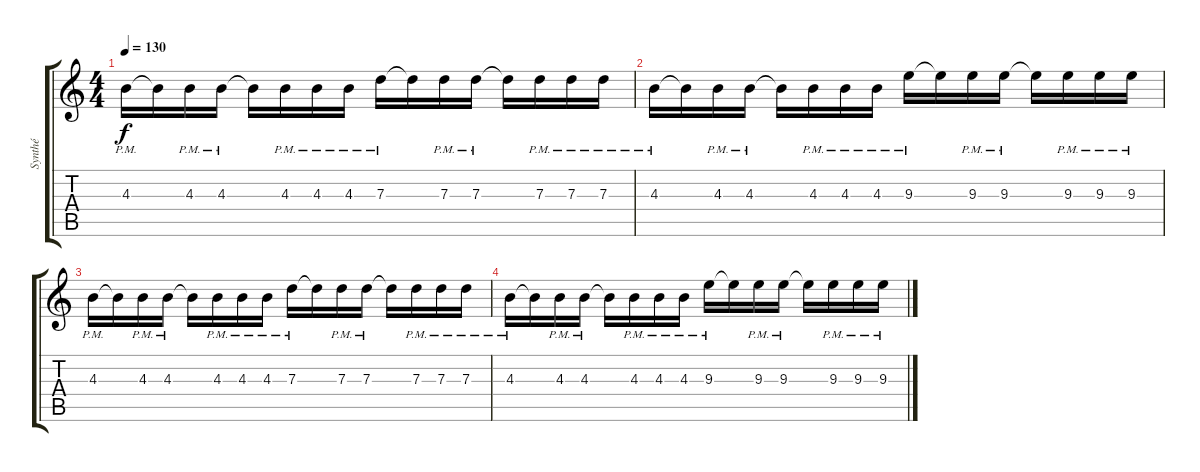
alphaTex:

\track ("Synthé" "Synthé") {instrument acousticguitarsteel}
\staff {score tabs}
\tuning (E4 B3 G3 D3 A2 E2) {hide}
\ts (4 4)
\tempo 130
\clef g2
\ks c
4.3{pm}.16{dy f} 4.3{t}.16 4.3{pm}.16 4.3{pm}.16 4.3{t}.16 4.3{pm}.16 4.3{pm}.16 4.3{pm}.16 7.3{pm}.16 7.3{t}.16 7.3{pm}.16 7.3{pm}.16 7.3{t}.16 7.3{pm}.16 7.3{pm}.16 7.3{pm}.16 |
4.3{pm}.16 4.3{t}.16 4.3{pm}.16 4.3{pm}.16 4.3{t}.16 4.3{pm}.16 4.3{pm}.16 4.3{pm}.16 9.3{pm}.16 9.3{t}.16 9.3{pm}.16 9.3{pm}.16 9.3{t}.16 9.3{pm}.16 9.3{pm}.16 9.3{pm}.16 |
4.3{pm}.16 4.3{t}.16 4.3{pm}.16 4.3{pm}.16 4.3{t}.16 4.3{pm}.16 4.3{pm}.16 4.3{pm}.16 7.3{pm}.16 7.3{t}.16 7.3{pm}.16 7.3{pm}.16 7.3{t}.16 7.3{pm}.16 7.3{pm}.16 7.3{pm}.16 |
4.3{pm}.16 4.3{t}.16 4.3{pm}.16 4.3{pm}.16 4.3{t}.16 4.3{pm}.16 4.3{pm}.16 4.3{pm}.16 9.3{pm}.16 9.3{t}.16 9.3{pm}.16 9.3{pm}.16 9.3{t}.16 9.3{pm}.16 9.3{pm}.16 9.3{pm}.16
